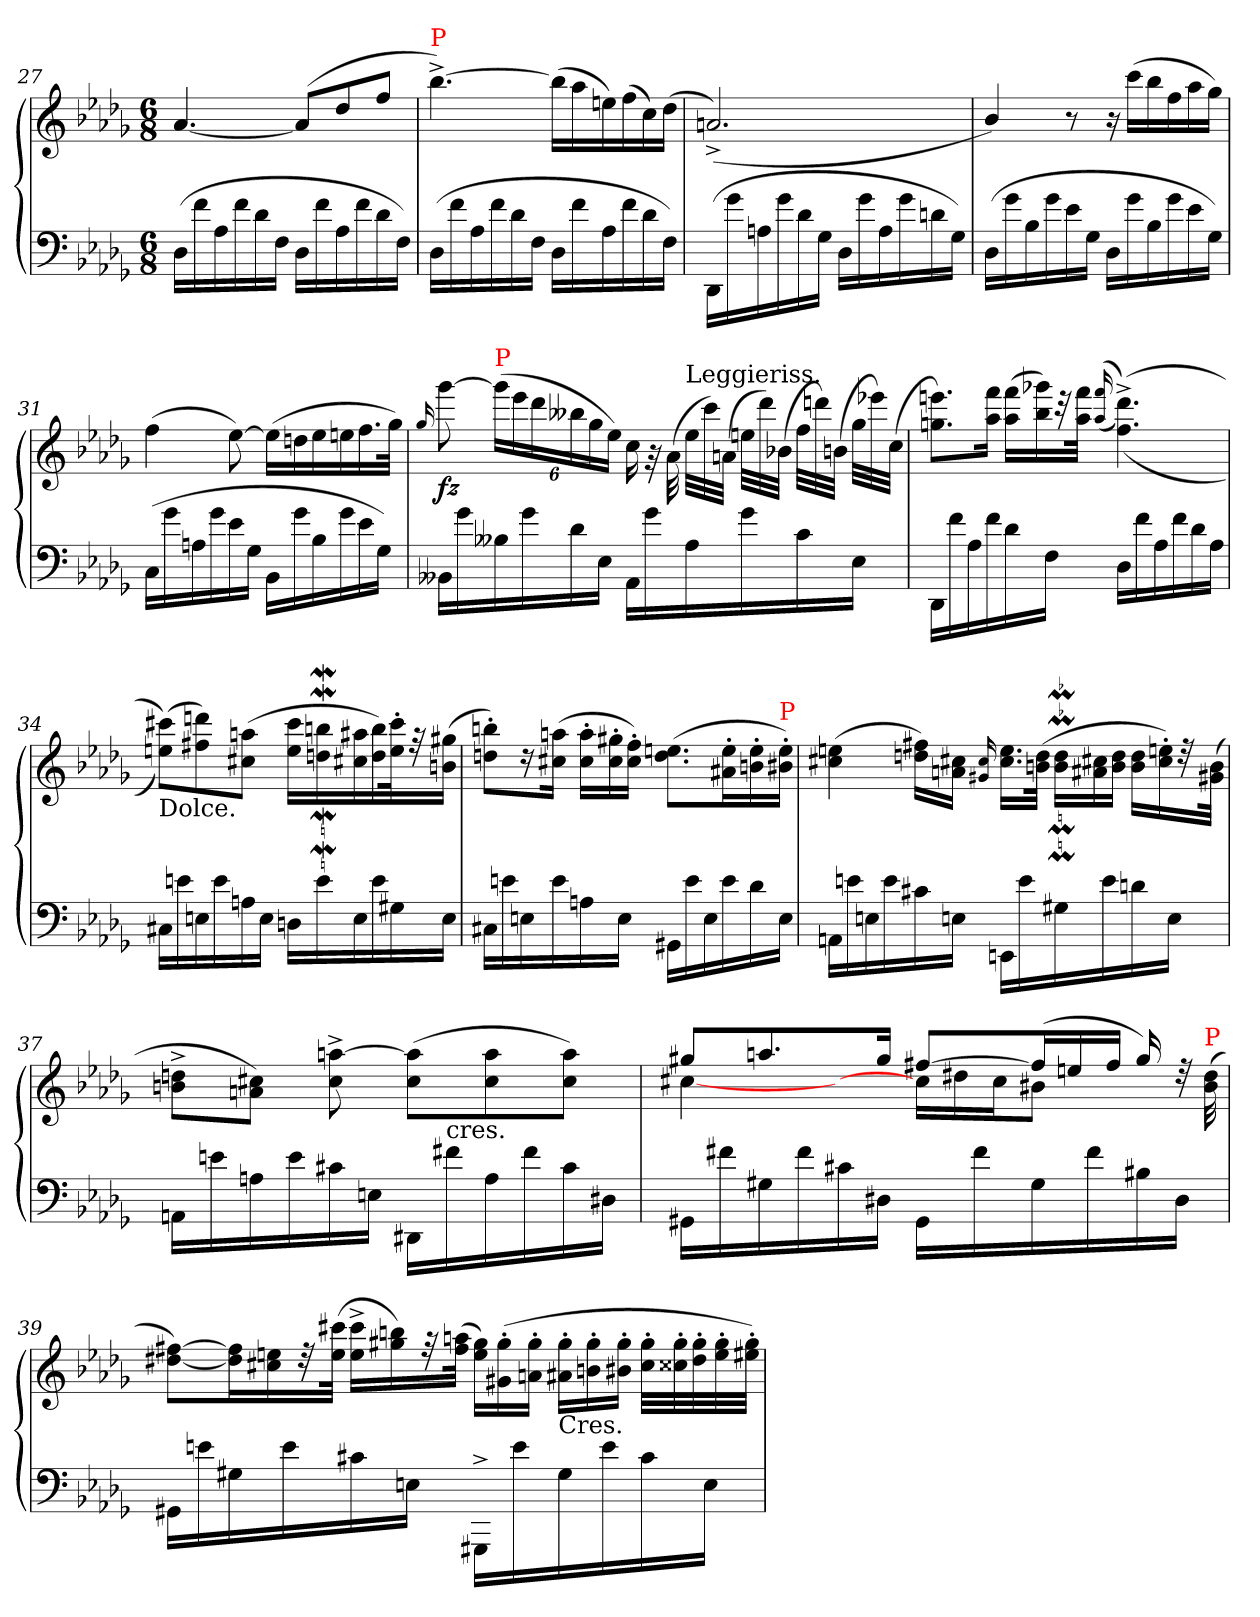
**kern	**kern	**dynam
*part1	*part1	*part1
*staff2	*staff1	*staff1/2
*clefF4	*clefG2	*
*k[b-e-a-d-g-]	*k[b-e-a-d-g-]	*
*D-:	*D-:	*
*M6/8	*M6/8	*
=27	=27	=27
(>16D-LL	[4.a-	.
16f	.	.
16A-	.	.
16f	.	.
16d-	.	.
16FJJ	.	.
16D-LL	(<8a-/L]	.
16f	.	.
16A-	8dd-	.
16f	.	.
16d-	8ffJ	.
16FJJ)	.	.
=28	=28	=28
!	!LO:TX:a:color=red:t=P	!
(>16D-LL	[4.bb-^<)	.
16f	.	.
16A-	.	.
16f	.	.
16d-	.	.
16FJJ	.	.
16D-LL	(>16bb-LL]	.
16f	16aa-	.
16A-	16een)	.
16f	(>16ff	.
16d-	16cc)	.
16FJJ)	(>16dd-JJ	.
=29	=29	=29
(>16DD-/LL	(<2.an^>)	.
16g-\	.	.
16An\	.	.
16g-\	.	.
16d-\	.	.
16G-\JJ	.	.
16D-LL	.	.
16g-	.	.
16A	.	.
16g-	.	.
16dn	.	.
16G-JJ)	.	.
=30	=30	=30
(>16D-LL	4b-/)	.
16g-	.	.
16B-	.	.
16g-	.	.
16e-	8r	.
16G-JJ	.	.
16D-LL	16r	.
16g-	(>16cccLL	.
16B-	16bb-	.
16g-	16ff	.
16e-	16aa-	.
16G-JJ)	16gg-JJ)	.
=31	=31	=31
(>16CLL	(>4ff	.
16g-	.	.
16An	.	.
16g-	.	.
16e-	[8ee-)	.
16G-JJ	.	.
16BB-LL	(>16ee-LL]	.
16g-	16ddn	.
16B-	16ee-	.
16g-	16een	.
16e-	16.ff	.
16G-JJ)	.	.
.	32gg-JJk)	.
=32	=32	=32
.	16qqgg-/	.
16BB--XLL	[8ggg-	fz
16g-	.	.
*	*Xbrackettup	*
!	!LO:TX:a:color=red:t=P	!
16B--X	(>24ggg-LL]	.
.	24eee-	.
16g-	.	.
.	24ddd-	.
16d-	24bb--X	.
.	24gg-	.
16E-JJ	.	.
.	24ee-JJ)	.
16AA-LL	16cc	.
16g-	32rg	.
.	(>32a-\	.
*	*Xtuplet	*
!	!LO:TX:a:t=Leggieriss.	!
16A-	48ee-LLL	.
.	48ccc)	.
.	(>48anJJJ	.
16g-	48eenLLL	.
.	48ddd-)	.
.	(>48b-XJJJ	.
16c	48ffLLL	.
.	48dddn)	.
.	(>48bnJJJ	.
16E-JJ	48gg-LLL	.
.	48eee-X)	.
.	(>48ccJJJ	.
=33	=33	=33
16DD-/LL	8.eeen 8.ggnL)	.
16f\	.	.
16A-\	.	.
16f\	16fff 16aa-Jk	.
16d-\	(>24fff 24aa-LL	.
.	24ggg-X 24bb-)	.
16F\JJ	.	.
.	48rccc	.
.	48fff 48aa-JJk	.
.	(>(<16qqfff/ 16qqaa-/	.
16D-LL	(<(>4.ddd-^< 4.ff^<))	.
16f	.	.
16A-	.	.
16f	.	.
16d-	.	.
16A-JJ	.	.
=34	=34	=34
!	!LO:TX:b:t=Dolce.	!
16C#XLL	(>8ccc#X 8eenL))	.
16en	.	.
16E	8dddn 8ff#X)	.
16e	.	.
16An	(>8aan 8cc#XJ	.
16EJJ	.	.
16DnLL	16ccc# 16eeLL	.
16e	16bbnW 16ddnW	.
16E	16aa#X 16cc#X	.
16e	16bb 16dd)	.
16G#X	32ccc#'> 32ee'>k	.
.	32rff	.
16EJJ	(>16gg#X 16bnJJ	.
=35	=35	=35
16C#XLL	8bbn'> 8ddn'>L)	.
16en	.	.
16En	16rdd	.
16e	(>16aan 16cc#XJk	.
16An	24aa'> 24cc#'>LL	.
.	24gg#X'> 24cc#'>	.
16EJJ	.	.
.	24ff'> 24cc#'>JJ)	.
16GG#XLL	(>8.een 8.ddL	.
16e	.	.
16E	.	.
16e	16ee'> 16a#X'>L	.
16d-	16ee'> 16bn'>	.
!	!LO:TX:a:color=red:t=P	!
16EJJ	16ee'> 16b#X'>JJ)	.
=36	=36	=36
16AAnLL	(>4een 4cc#X	.
16en	.	.
16E	.	.
16e	.	.
16c#X	16ff#X 16ddnLL)	.
16EnJJ	16cc#X 16anJJ	.
.	16qqg#X/ 16qqcc#/	.
16EEn/LL	16.ee 16.cc#LL	.
16e\	.	.
.	(>32dd 32bnJJk	.
16G#X\	24ddm 24bmLL	.
.	24cc# 24a#X	.
16e\	.	.
.	24dd 24bJJ	.
16dn\	24dd 24bLL	.
.	24ee'> 24cc#'>)	.
16E\JJ	.	.
.	48rdd	.
.	(>48b 48g#XJJk	.
=37	=37	=37
*	*^	*
16AAnLL	8ddn^< 8bn^<L	4..ryy	.
16en	.	.	.
16An	8cc#X 8anJ)	.	.
16e	.	.	.
16c#X	[8aan^> 8cc#^>	.	.
16EJJ	.	.	.
16DD#XLL	(>8aa] 8cc#L	.	.
!	!	!LO:TX:c:t=cres.	!
16f#X	.	4ryy	.
16A	8aa 8cc#	.	.
16f#	.	.	.
16c#	8aa 8cc#J)	.	.
16D#XJJ	.	16ryy	.
=38	=38	=38	=38
16GG#XLL	8gg#XL	[4cc#X	.
16f#X	.	.	.
16G#	8.aan	.	.
16f#	.	.	.
16c#X	.	8ryy	.
16D#XJJ	16gg#Jk	.	.
16GG#LL	[8ff#XL	24cc#LL]	.
.	.	24dd#X	.
16f#	.	.	.
.	.	24cc#J	.
16G#	(>24ff#L]	8b#XJ	.
.	24een	.	.
16f#	.	.	.
.	24ff#JJ	.	.
16B#X	16gg#/)	16ryy	.
16D#JJ	16ryy	32rdd	.
!	!	!LO:TX:a:color=red:t=P	!
.	.	(>32dd# 32b#	.
*	*v	*v	*
=39	=39	=39
16GG#XLL	[8ff#X [8dd#XL)	.
16en	.	.
16G#X	24ff#] 24dd#]L	.
.	24een 24cc#X	.
16e	.	.
.	48rdd	.
.	(>48ccc#X 48eeJJk	.
16c#X	24ccc#^< 24ee^<LL	.
.	24bbn 24gg#X)	.
16EJJ	.	.
.	48rff	.
.	(>48aan 48ff#JJk	.
16GGG#X^<LL	24gg# 24eeLL)	.
.	(>24gg#'> 24g#'>	.
16e	.	.
.	24gg#'> 24a'>JJ	.
!	!LO:TX:c:t=Cres.	!
16G#	24gg#'> 24a#X'>LL	.
.	24gg#'> 24bn'>	.
16e	.	.
.	24gg#'> 24b#X'>JJ	.
16c#	40gg#'> 40cc#'>LLL	.
.	40gg#'> 40cc##X'>	.
.	40gg#'> 40dd#'>	.
16EJJ	.	.
.	40gg#'> 40ee'>	.
.	40gg#'> 40ee#X'>JJJ)	.
=	=	=
*-	*-	*-
